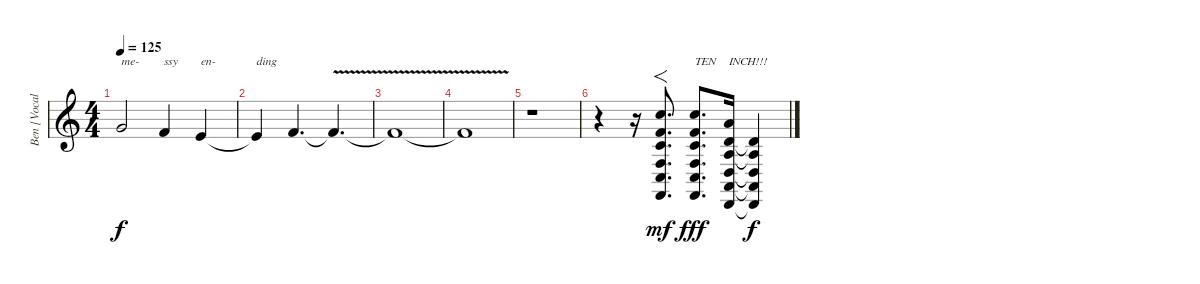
\track ("Ben [Vocals]" "Ben [Vocal") {instrument lead6voice}
\staff {score}
\tuning (E4 B3 G3 D3 A2 D2) {hide}
\ts (4 4)
\tempo 125
\clef g2
\ks c
8.2.2{txt "me-" dy f} 6.2.4{txt "ssy"} 5.2.4{txt "en-"} |
5.2{t}.4{txt "ding"} 6.2.4{d} 6.2{v t}.4{d} |
6.2{v t}.1{volume 1} |
6.2{t}.1 |
r.1 |
r.4{volume 13} r.16 (8.1 6.2 5.3 3.4 3.5 3.6).8{f d dy mf} (8.1 6.2 5.3 3.4 3.5 3.6).8{d txt "TEN" dy fff} (5.1 3.2 2.3 0.4 0.5 0.6).16{txt "INCH!!!"} (3.2{t} 2.3{t} 0.4{t} 0.5{t} 0.6{t}).4{dy f}
